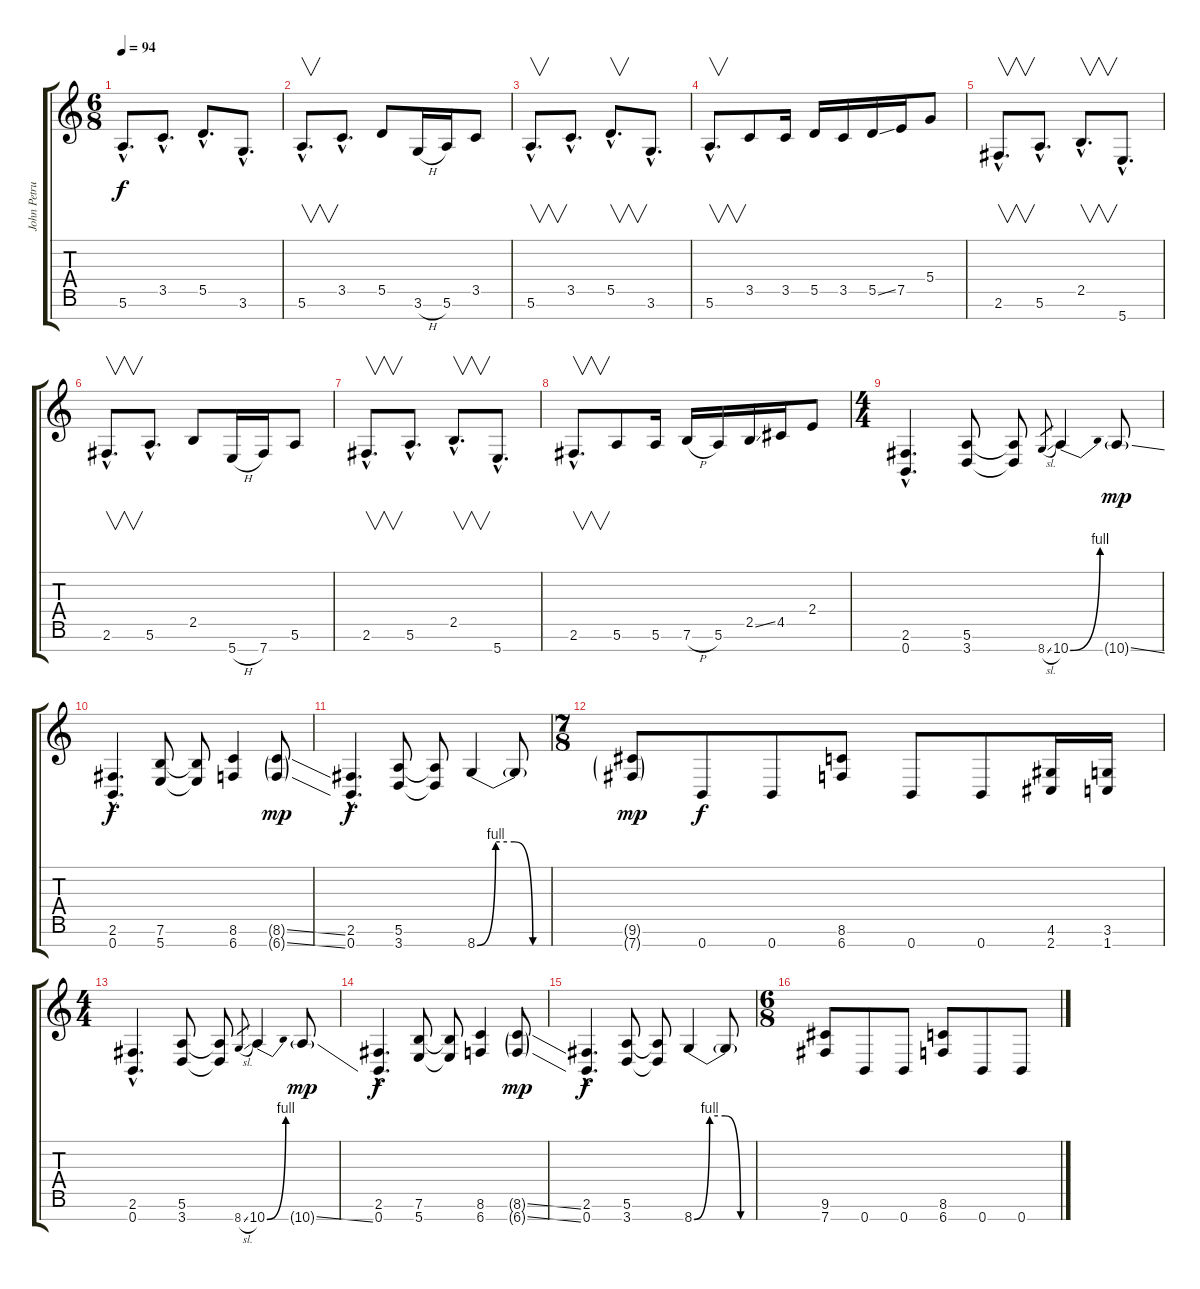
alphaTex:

\track ("John Petrucci - 7 Strings Guitar" "John Petru") {instrument distortionguitar}
\staff {score tabs}
\tuning (E4 B3 G3 D3 A2 E2 B1) {hide}
\ts (6 8)
\tempo 94
\clef g2
\ks c
5.6{hac}.8{d dy f} 3.5{hac}.8{d} 5.5{hac}.8{d} 3.6{hac}.8{d} |
5.6{hac}.8{v d} 3.5{hac}.8{d} 5.5.8 3.6{h}.16 5.6.16 3.5.8 |
5.6{hac}.8{v d} 3.5{hac}.8{d} 5.5{hac}.8{v d} 3.6{hac}.8{d} |
5.6{hac}.8{v d} 3.5.8 3.5.16 5.5.16 3.5.16 5.5{ss}.16 7.5.16 5.4.8 |
2.6{hac}.8{v d} 5.6{hac}.8{d} 2.5{hac}.8{v d} 5.7{hac}.8{d} |
2.6{hac}.8{v d} 5.6{hac}.8{d} 2.5.8 5.7{h}.16 7.7.16 5.6.8 |
2.6{hac}.8{v d} 5.6{hac}.8{d} 2.5{hac}.8{v d} 5.7{hac}.8{d} |
2.6{hac}.8{v d} 5.6.8 5.6.16 7.6{h}.16 5.6.16 2.5{ss}.16 4.5.16 2.4.8 |
\ts (4 4)
(2.6{hac} 0.7{hac}).4{d} (5.6 3.7).8 (5.6{t} 3.7{t}).8 8.7{sl}.8{gr} 10.7{be (bend 0 0 60 4)}.4 10.7{ss g}.8{dy mp} |
(2.6{hac} 0.7{hac}).4{d dy f} (7.6 5.7).8 (7.6{t} 5.7{t}).8 (8.6 6.7).4 (8.6{ss g} 6.7{ss g}).8{dy mp} |
(2.6{hac} 0.7{hac}).4{d dy f} (5.6 3.7).8 (5.6{t} 3.7{t}).8 8.7{be (custom 0 0 15 4 30 4 45 0 60 0)}.4 8.7{t}.8 |
\ts (7 8)
(9.6{g} 7.7{g}).8{dy mp} 0.7.8{dy f} 0.7.8 (8.6 6.7).8 0.7.8 0.7.8 (4.6 2.7).16 (3.6 1.7).16 |
\ts (4 4)
(2.6{hac} 0.7{hac}).4{d} (5.6 3.7).8 (5.6{t} 3.7{t}).8 8.7{sl}.8{gr} 10.7{be (bend 0 0 60 4)}.4 10.7{ss g}.8{dy mp} |
(2.6{hac} 0.7{hac}).4{d dy f} (7.6 5.7).8 (7.6{t} 5.7{t}).8 (8.6 6.7).4 (8.6{ss g} 6.7{ss g}).8{dy mp} |
(2.6{hac} 0.7{hac}).4{d dy f} (5.6 3.7).8 (5.6{t} 3.7{t}).8 8.7{be (custom 0 0 15 4 30 4 45 0 60 0)}.4 8.7{t}.8 |
\ts (6 8)
(9.6 7.7).8 0.7.8 0.7.8 (8.6 6.7).8 0.7.8 0.7.8
